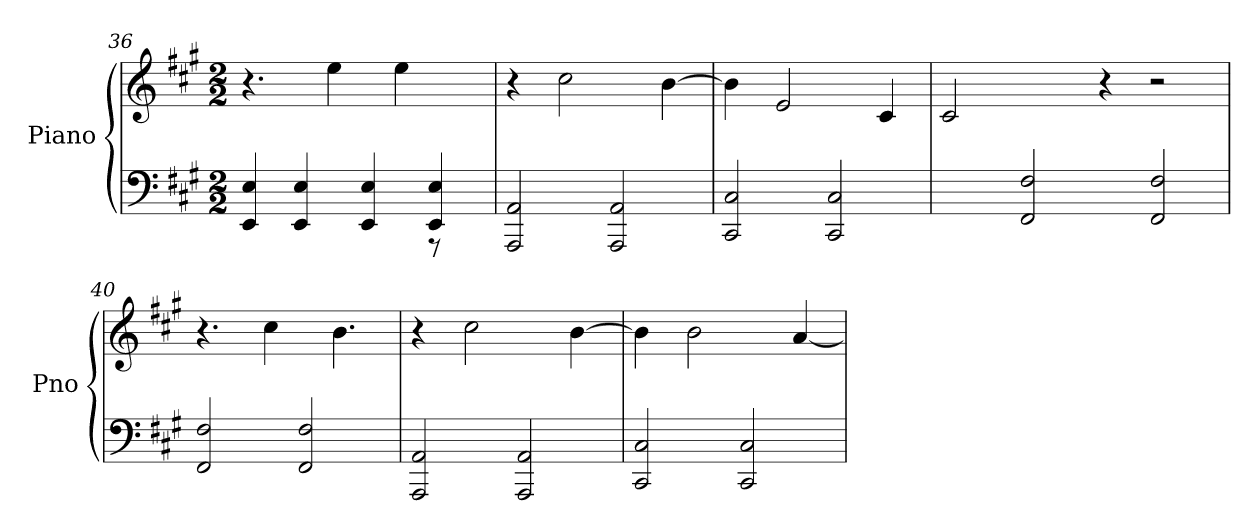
**kern	**kern
*part1	*part1
*staff2	*staff1
*I"Piano	*
*I'Pno	*
*clefF4	*clefG2
*k[f#c#g#]	*k[f#c#g#]
*M2/2	*M2/2
=36	=36
*^	*
4EE/ 4E/	2.ryy	4.r
4EE/ 4E/	.	.
.	.	4ee\
4EE/ 4E/	.	.
.	.	4ee\
4EE/ 4E/	8r	.
.	8ryy	8ryy
*v	*v	*
=37	=37
2AAA/ 2AA/	4r
.	2cc#\
2AAA/ 2AA/	.
.	[4b\
=38	=38
2CC#/ 2C#/	4b\]
.	2e/
2CC#/ 2C#/	.
.	4c#/
!!LO:LB:g=z
=39	=39
*^	*
2ryy	1ryy	2c#/
2FF#/ 2F#/	.	2ryy
2.ryy	4ryy	4r
.	2FF#/ 2F#/	2r
*v	*v	*
!!LO:LB:g=z
=40	=40
2FF#/ 2F#/	4.r
.	4cc#\
2FF#/ 2F#/	.
.	4.b\
=41	=41
2AAA/ 2AA/	4r
.	2cc#\
2AAA/ 2AA/	.
.	[4b\
=42	=42
2CC#/ 2C#/	4b\]
.	2b\
2CC#/ 2C#/	.
.	[4a/
=	=
*-	*-
